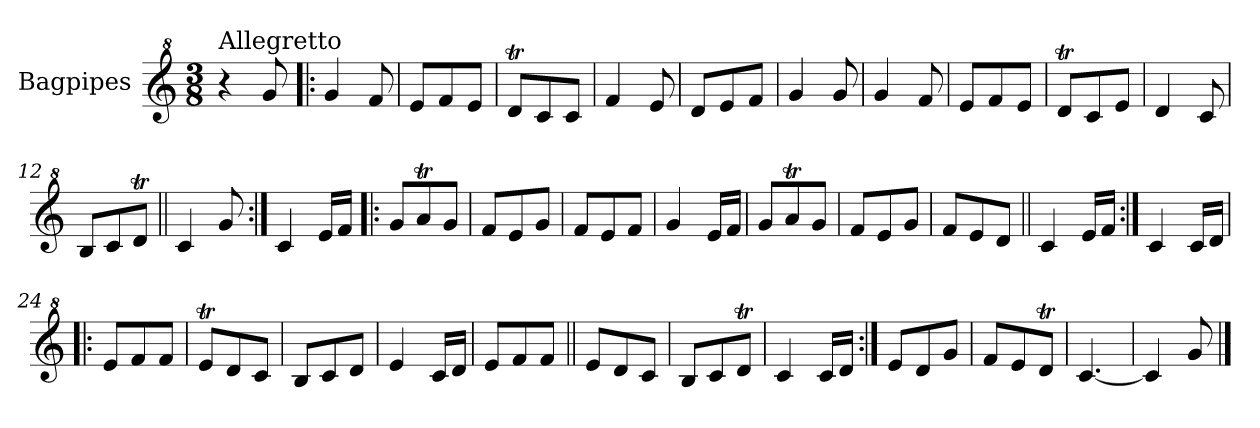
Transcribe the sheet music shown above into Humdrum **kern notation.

**kern
*part1
*staff1
*I"Bagpipes
*I'Bag
*clefG^2
*k[]
*C:
*M3/8
=1
!LO:TX:a:t=Allegretto
4r
8gg/
=2!|:
4gg/
8ff/
=3
8ee/L
8ff/
8ee/J
=4
8ddT/L
8cc/
8cc/J
=5
4ff/
8ee/
=6
8dd/L
8ee/
8ff/J
=7
4gg/
8gg/
=8
4gg/
8ff/
=9
8ee/L
8ff/
8ee/J
=10
8ddT/L
8cc/
8ee/J
=11
4dd/
8cc/
=12
8b/L
8cc/
8ddT/J
=13||
4cc/
8gg/
!!LO:LB:g=z
=14:|!
4cc/
16ee/LL
16ff/JJ
=15!|:
8gg/L
8aaT/
8gg/J
=16
8ff/L
8ee/
8gg/J
=17
8ff/L
8ee/
8ff/J
=18
4gg/
16ee/LL
16ff/JJ
=19
8gg/L
8aaT/
8gg/J
=20
8ff/L
8ee/
8gg/J
=21
8ff/L
8ee/
8dd/J
=22||
4cc/
16ee/LL
16ff/JJ
=23:|!
4cc/
16cc/LL
16dd/JJ
=24!|:
8ee/L
8ff/
8ff/J
=25
8eet/L
8dd/
8cc/J
!!LO:LB:g=z
=26
8b/L
8cc/
8dd/J
=27
4ee/
16cc/LL
16dd/JJ
=28
8ee/L
8ff/
8ff/J
=29||
8ee/L
8dd/
8cc/J
=30
8b/L
8cc/
8ddT/J
=31
4cc/
16cc/LL
16dd/JJ
=32:|!
8ee/L
8dd/
8gg/J
=33
8ff/L
8ee/
8ddT/J
=34
[4.cc/
=35
4cc/]
8gg/
==
*-
